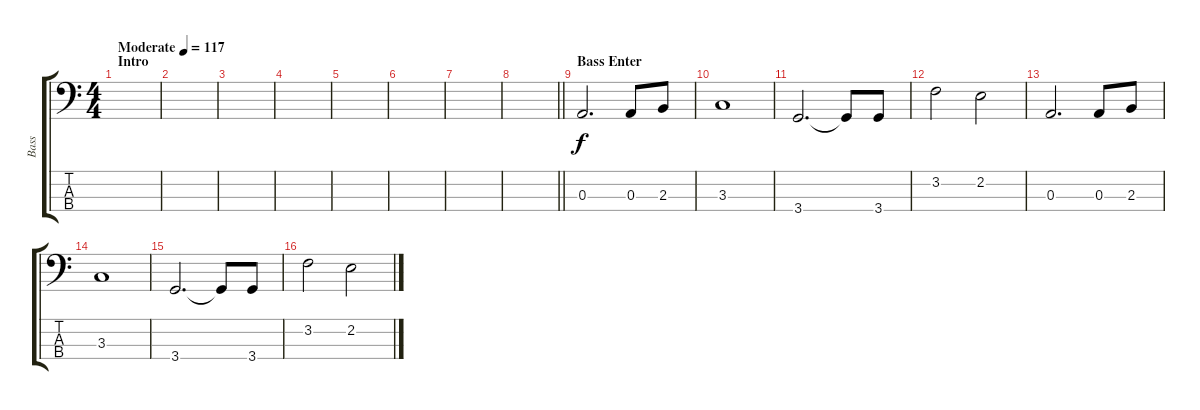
\track ("Bass" "Bass") {instrument electricbassfinger}
\staff {score tabs}
\tuning (G2 D2 A1 E1) {hide}
\ts (4 4)
\section ("" "Intro")
\tempo (117 "Moderate")
\clef f4
\ks c
|
|
|
|
|
|
|
\barLineRight lightlight
|
\section ("" "Bass Enter")
0.3.2{d} 0.3.8 2.3.8 |
3.3.1 |
3.4.2{d} 3.4{t}.8 3.4.8 |
3.2.2 2.2.2 |
0.3.2{d} 0.3.8 2.3.8 |
3.3.1 |
3.4.2{d} 3.4{t}.8 3.4.8 |
3.2.2 2.2.2
